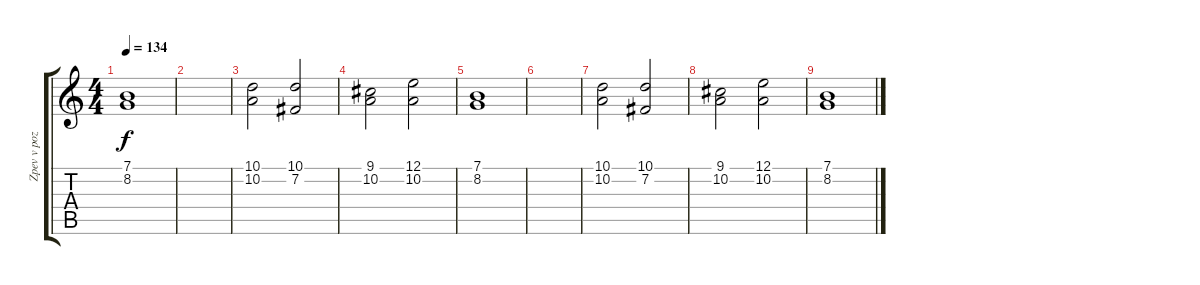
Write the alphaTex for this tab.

\track ("Zpev v pozadi" "Zpev v poz") {instrument lead6voice}
\staff {score tabs}
\tuning (E4 B3 G3 D3 A2 E2) {hide}
\ts (4 4)
\tempo 134
\clef g2
\ks c
(7.1 8.2).1{dy f} |
|
(10.1 10.2).2 (10.1 7.2).2 |
(9.1 10.2).2 (12.1 10.2).2 |
(7.1 8.2).1 |
|
(10.1 10.2).2 (10.1 7.2).2 |
(9.1 10.2).2 (12.1 10.2).2 |
(7.1 8.2).1
